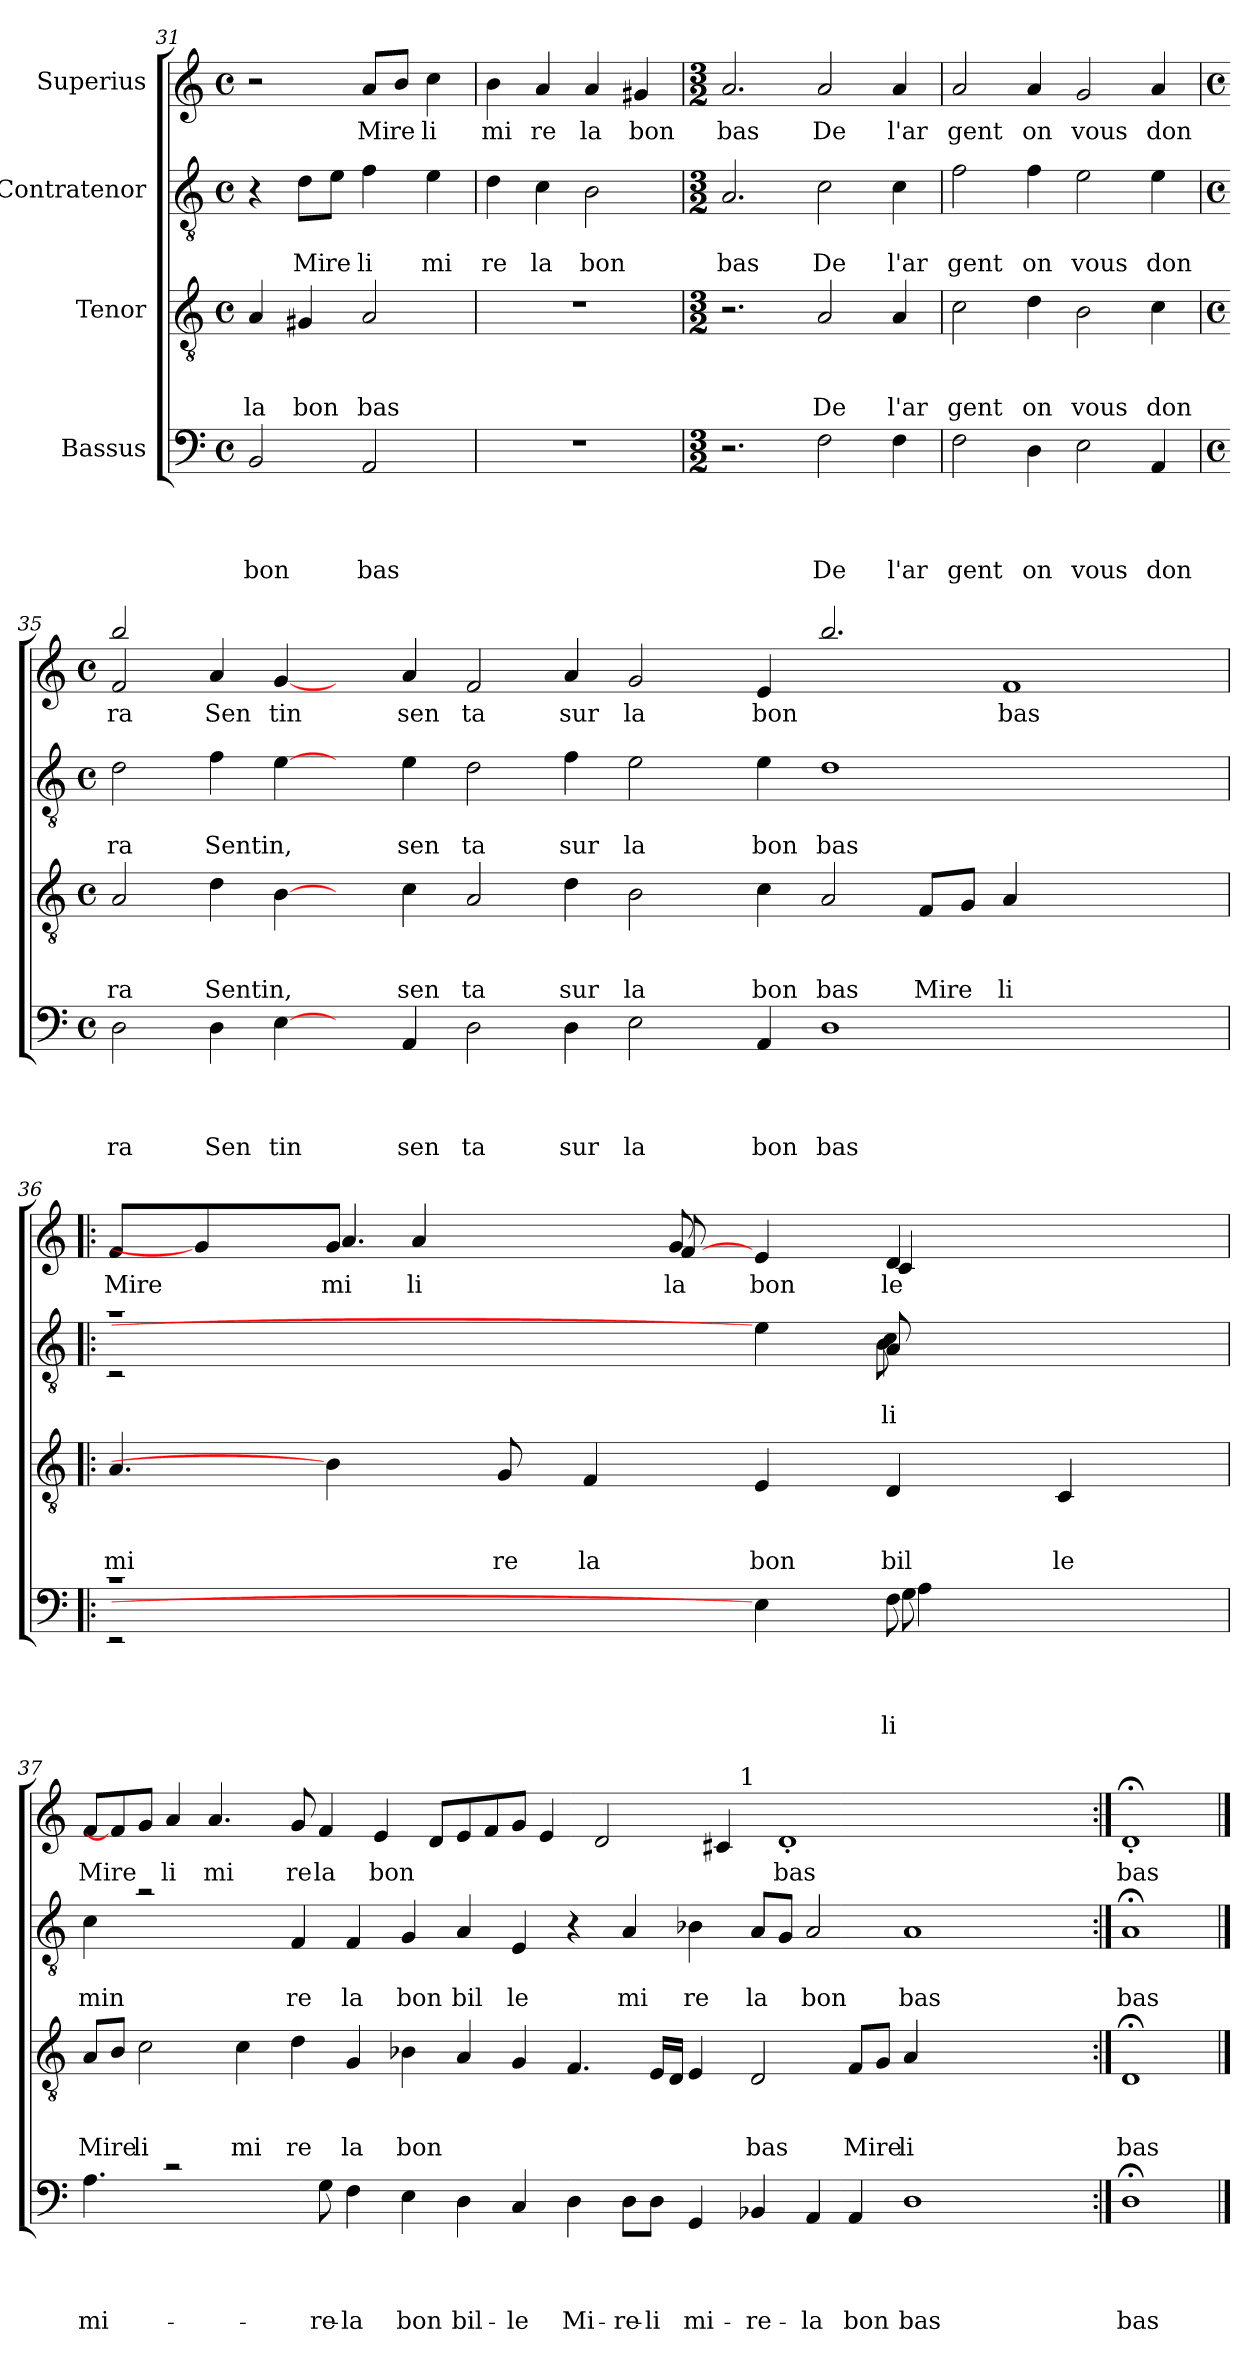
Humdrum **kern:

**kern	**text	**text	**text	**text	**kern	**text	**text	**text	**kern	**text	**text	**kern	**text
*part4	*part4	*part4	*part4	*part4	*part3	*part3	*part3	*part3	*part2	*part2	*part2	*part1	*part1
*staff4	*staff4	*staff4	*staff4	*staff4	*staff3	*staff3	*staff3	*staff3	*staff2	*staff2	*staff2	*staff1	*staff1
*I"Bassus	*	*	*	*	*I"Tenor	*	*	*	*I"Contratenor	*	*	*I"Superius	*
!!LO:LB:g=z
*clefF4	*	*	*	*	*clefGv2	*	*	*	*clefGv2	*	*	*clefG2	*
*k[]	*	*	*	*	*k[]	*	*	*	*k[]	*	*	*k[]	*
*C:	*	*	*	*	*C:	*	*	*	*C:	*	*	*C:	*
*M4/4	*	*	*	*	*M4/4	*	*	*	*M4/4	*	*	*M4/4	*
*met(c)	*	*	*	*	*met(c)	*	*	*	*met(c)	*	*	*met(c)	*
=31	=31	=31	=31	=31	=31	=31	=31	=31	=31	=31	=31	=31	=31
!	!	!	!	!LO:LY:b	!	!	!	!LO:LY:b	!	!	!	!	!
2BB/	.	.	.	bon	4A/	.	.	la	4r	.	.	2r	.
!	!	!	!	!	!	!	!	!LO:LY:b	!	!	!LO:LY:b	!	!
.	.	.	.	.	4G#/	.	.	bon	8d\L	.	Mi	.	.
!	!	!	!	!	!	!	!	!	!	!	!LO:LY:b	!	!
.	.	.	.	.	.	.	.	.	8e\J	.	re	.	.
!	!	!	!	!LO:LY:b	!	!	!	!LO:LY:b	!	!	!LO:LY:b	!	!LO:LY:b
2AA/	.	.	.	bas	2A/	.	.	bas	4f\	.	li	8a/L	Mi
!	!	!	!	!	!	!	!	!	!	!	!	!	!LO:LY:b
.	.	.	.	.	.	.	.	.	.	.	.	8b/J	re
!	!	!	!	!	!	!	!	!	!	!	!LO:LY:b	!	!LO:LY:b
.	.	.	.	.	.	.	.	.	4e\	.	mi	4cc\	li
=32	=32	=32	=32	=32	=32	=32	=32	=32	=32	=32	=32	=32	=32
!	!	!	!	!	!	!	!	!	!	!	!LO:LY:b	!	!LO:LY:b
1r	.	.	.	.	1r	.	.	.	4d\	.	re	4b\	mi
!	!	!	!	!	!	!	!	!	!	!	!LO:LY:b	!	!LO:LY:b
.	.	.	.	.	.	.	.	.	4c\	.	la	4a/	re
!	!	!	!	!	!	!	!	!	!	!	!LO:LY:b	!	!LO:LY:b
.	.	.	.	.	.	.	.	.	2B\	.	bon	4a/	la
!	!	!	!	!	!	!	!	!	!	!	!	!	!LO:LY:b
.	.	.	.	.	.	.	.	.	.	.	.	4g#/	bon
=33	=33	=33	=33	=33	=33	=33	=33	=33	=33	=33	=33	=33	=33
*M3/2	*	*	*	*	*M3/2	*	*	*	*M3/2	*	*	*M3/2	*
!	!	!	!	!	!	!	!	!	!	!	!LO:LY:b	!	!LO:LY:b
2.r	.	.	.	.	2.r	.	.	.	2.A/	.	bas	2.a/	bas
!	!	!	!	!LO:LY:b	!	!	!	!LO:LY:b	!	!	!LO:LY:b	!	!LO:LY:b
2F\	.	.	.	De	2A/	.	.	De	2c\	.	De	2a/	De
!	!	!	!	!LO:LY:b	!	!	!	!LO:LY:b	!	!	!LO:LY:b	!	!LO:LY:b
4F\	.	.	.	l'ar	4A/	.	.	l'ar	4c\	.	l'ar	4a/	l'ar
=34	=34	=34	=34	=34	=34	=34	=34	=34	=34	=34	=34	=34	=34
!	!	!	!	!LO:LY:b	!	!	!	!LO:LY:b	!	!	!LO:LY:b	!	!LO:LY:b
2F\	.	.	.	gent	2c\	.	.	gent	2f\	.	gent	2a/	gent
!	!	!	!	!LO:LY:b	!	!	!	!LO:LY:b	!	!	!LO:LY:b	!	!LO:LY:b
4D\	.	.	.	on	4d\	.	.	on	4f\	.	on	4a/	on
!	!	!	!	!LO:LY:b	!	!	!	!LO:LY:b	!	!	!LO:LY:b	!	!LO:LY:b
2E\	.	.	.	vous	2B\	.	.	vous	2e\	.	vous	2g/	vous
!	!	!	!	!LO:LY:b	!	!	!	!LO:LY:b	!	!	!LO:LY:b	!	!LO:LY:b
4AA/	.	.	.	don	4c\	.	.	don	4e\	.	don	4a/	don
!!LO:PB:g=z
=35	=35	=35	=35	=35	=35	=35	=35	=35	=35	=35	=35	=35	=35
*M4/4	*	*	*	*	*M4/4	*	*	*	*M4/4	*	*	*M4/4	*
*met(c)	*	*	*	*	*met(c)	*	*	*	*met(c)	*	*	*met(c)	*
!	!	!	!	!LO:LY:b	!	!	!	!LO:LY:b	!	!	!LO:LY:b	!	!LO:LY:b
*	*	*	*	*	*	*	*	*	*	*	*	*^	*
2D\	.	.	.	ra	2A/	.	.	ra	2d\	.	ra	2f/	2bb/	ra
!	!	!	!	!LO:LY:b	!	!	!	!LO:LY:b	!	!	!LO:LY:b	!	!	!LO:LY:b
4D\	.	.	.	Sen	4d\	.	.	Sentin,	4f\	.	Sentin,	4a/	1ryy	Sen
!	!	!	!	!LO:LY:b	!	!	!	!	!	!	!	!	!	!LO:LY:b
[4E\	.	.	.	tin	[4B\	.	.	.	[4e\	.	.	[4g/	.	tin
4ryy	.	.	.	.	4ryy	.	.	.	4ryy	.	.	4ryy	.	.
!	!	!	!	!LO:LY:b	!	!	!	!LO:LY:b	!	!	!LO:LY:b	!	!	!LO:LY:b
4AA/	.	.	.	sen	4c\	.	.	sen	4e\	.	sen	4a/	.	sen
!	!	!	!	!LO:LY:b	!	!	!	!LO:LY:b	!	!	!LO:LY:b	!	!	!LO:LY:b
2D\	.	.	.	ta	2A/	.	.	ta	2d\	.	ta	2f/	1ryy	ta
!	!	!	!	!LO:LY:b	!	!	!	!LO:LY:b	!	!	!LO:LY:b	!	!	!LO:LY:b
4D\	.	.	.	sur	4d\	.	.	sur	4f\	.	sur	4a/	.	sur
!	!	!	!	!LO:LY:b	!	!	!	!LO:LY:b	!	!	!LO:LY:b	!	!	!LO:LY:b
2E\	.	.	.	la	2B\	.	.	la	2e\	.	la	2g/	.	la
.	.	.	.	.	.	.	.	.	.	.	.	.	1ryy	.
!	!	!	!	!LO:LY:b	!	!	!	!LO:LY:b	!	!	!LO:LY:b	!	!	!LO:LY:b
4AA/	.	.	.	bon	4c\	.	.	bon	4e\	.	bon	4e/	.	bon
!	!	!	!	!LO:LY:b	!	!	!	!LO:LY:b	!	!	!LO:LY:b	!	!	!
1D	.	.	.	bas	2A/	.	.	bas	1d	.	bas	2.bb/	.	.
!	!	!	!	!	!	!	!	!LO:LY:b	!	!	!	!	!	!
.	.	.	.	.	8F/L	.	.	Mire	.	.	.	.	1ryy	.
.	.	.	.	.	8G/J	.	.	.	.	.	.	.	.	.
!	!	!	!	!	!	!	!	!LO:LY:b	!	!	!	!	!	!LO:LY:b
.	.	.	.	.	4A/	.	.	li	.	.	.	1f	.	bas
2.ryy	.	.	.	.	2.ryy	.	.	.	2.ryy	.	.	.	.	.
.	.	.	.	.	.	.	.	.	.	.	.	.	4ryy	.
=36!|:	=36!|:	=36!|:	=36!|:	=36!|:	=36!|:	=36!|:	=36!|:	=36!|:	=36!|:	=36!|:	=36!|:	=36!|:	=36!|:	=36!|:
*^	*	*	*	*	*	*	*	*	*	*	*	*	*	*
*	*^	*	*	*	*	*	*	*	*	*	*	*	*	*	*
*	*	*^	*	*	*	*	*	*	*	*	*	*	*	*	*	*
!	!	!	!	!	!	!	!	!	!	!	!LO:LY:b	!	!	!	!	!	!LO:LY:b
*	*	*	*	*	*	*	*	*	*	*	*	*^	*	*	*^	*	*
*	*	*	*	*	*	*	*	*	*	*	*	*	*^	*	*	*	*	*^	*
*	*	*	*	*	*	*	*	*	*	*	*	*	*	*^	*	*	*	*	*	*	*
1rc	2rEE	1ryy	1ryy	.	.	.	.	4.A/	.	.	mi	1ra	2rC	1ryy	1ryy	.	.	8f/L	4.ryy	2..ryy	1ryy	Mire
.	.	.	.	.	.	.	.	.	.	.	.	.	.	.	.	.	.	4g/]	.	.	.	.
!	!	!	!	!	!	!	!	!	!	!	!	!	!	!	!	!	!	!	!	!	!	!LO:LY:b
.	.	.	.	.	.	.	.	4B\]	.	.	.	.	.	.	.	.	.	8g/J	4.a/	.	.	mi
!	!	!	!	!	!	!	!	!	!	!	!	!	!	!	!	!	!	!	!	!	!	!LO:LY:b
.	2ryy	.	.	.	.	.	.	.	.	.	.	.	2ryy	.	.	.	.	4a/	.	.	.	li
!	!	!	!	!	!	!	!	!	!	!	!LO:LY:b	!	!	!	!	!	!	!	!	!	!	!
.	.	.	.	.	.	.	.	8G/	.	.	re	.	.	.	.	.	.	.	.	.	.	.
!	!	!	!	!	!	!	!	!	!	!	!LO:LY:b	!	!	!	!	!	!	!	!	!	!	!
.	.	.	.	.	.	.	.	4F/	.	.	la	.	.	.	.	.	.	4ryy	8ryy	.	.	.
!	!	!	!	!	!	!	!	!	!	!	!	!	!	!	!	!	!	!	!	!	!	!LO:LY:b
!	!	!	!	!	!	!	!	!	!	!	!	!	!	!	!	!	!	!	!	!	!	!LO:LY:b
.	.	.	.	.	.	.	.	.	.	.	.	.	.	.	.	.	.	.	8g/	[8f/	.	la
!	!	!	!	!	!	!	!	!	!	!	!LO:LY:b	!	!	!	!	!	!	!	!	!	!	!LO:LY:b
4E\]	4ryy	4ryy	4ryy	.	.	.	.	4E/	.	.	bon	4e\]	4ryy	4ryy	4ryy	.	.	2.ryy	4e/	4ryy	4ryy	bon
!	!	!	!	!	!	!	!LO:LY:b	!	!	!	!	!	!	!	!	!	!	!	!	!	!	!
!	!	!	!	!	!	!	!LO:LY:b	!	!	!	!LO:LY:b	!	!	!	!	!	!LO:LY:b	!	!	!	!	!
!	!	!	!	!	!	!	!	!	!	!	!	!	!	!	!	!	!LO:LY:b	!	!	!	!	!LO:LY:b
!	!	!	!	!	!	!	!	!	!	!	!	!	!	!	!	!	!	!	!	!	!	!LO:LY:b
4ryy	8F\	8G\	4A\	.	.	.	li	4D/	.	.	bil	4ryy	8A/	8B\	4c\	.	li	.	4d/	2ryy	4c/	le
.	4ryy	4ryy	.	.	.	.	.	.	.	.	.	.	4ryy	4ryy	.	.	.	.	.	.	.	.
!	!	!	!	!	!	!	!	!	!	!	!LO:LY:b	!	!	!	!	!	!	!	!	!	!	!
4ryy	.	.	4ryy	.	.	.	.	4C/	.	.	le	4ryy	.	.	4ryy	.	.	.	4ryy	.	4ryy	.
.	8ryy	8ryy	.	.	.	.	.	.	.	.	.	.	8ryy	8ryy	.	.	.	.	.	.	.	.
*	*	*	*	*	*	*	*	*	*	*	*	*	*	*v	*v	*	*	*	*	*	*	*
*	*	*v	*v	*	*	*	*	*	*	*	*	*	*	*	*	*	*v	*v	*v	*v	*
!!LO:LB:g=z
=37	=37	=37	=37	=37	=37	=37	=37	=37	=37	=37	=37	=37	=37	=37	=37	=37	=37
!	!	!	!	!	!	!LO:LY:b	!	!	!	!LO:LY:b	!	!	!	!	!LO:LY:b	!	!LO:LY:b
*v	*v	*v	*	*	*	*	*	*	*	*	*v	*v	*v	*	*	*^	*
4.A\	.	.	.	mi-	8A/L	.	.	Mire	4c\	.	min	8f/L	1ryy	Mire
.	.	.	.	.	8B/J	.	.	.	.	.	.	8f/]	.	.
!	!	!	!	!	!	!	!	!LO:LY:b	!	!	!	!	!	!
.	.	.	.	.	2c\	.	.	li	2ra	.	.	8g/J	.	.
!	!	!	!	!	!	!	!	!	!	!	!	!	!	!LO:LY:b
2rc	.	.	.	.	.	.	.	.	.	.	.	4a/	.	li
!	!	!	!	!	!	!	!	!	!	!	!	!	!	!LO:LY:b
.	.	.	.	.	.	.	.	.	.	.	.	4.a/	.	mi
!	!	!	!	!	!	!	!	!LO:LY:b	!	!	!	!	!	!
.	.	.	.	.	4c\	.	.	mi	4ryy	.	.	.	.	.
4ryy	.	.	.	.	.	.	.	.	.	.	.	.	.	.
!	!	!	!	!	!	!	!	!LO:LY:b	!	!	!LO:LY:b	!	!	!LO:LY:b
.	.	.	.	.	4d\	.	.	re	4F/	.	re	8g/	1ryy	re
!	!	!	!	!LO:LY:b	!	!	!	!	!	!	!	!	!	!LO:LY:b
8G\	.	.	.	-re-	.	.	.	.	.	.	.	4f/	.	la
!	!	!	!	!LO:LY:b	!	!	!	!LO:LY:b	!	!	!LO:LY:b	!	!	!
4F\	.	.	.	-la	4G/	.	.	la	4F/	.	la	.	.	.
!	!	!	!	!	!	!	!	!	!	!	!	!	!	!LO:LY:b
.	.	.	.	.	.	.	.	.	.	.	.	4e/	.	bon
!	!	!	!	!LO:LY:b	!	!	!	!LO:LY:b	!	!	!LO:LY:b	!	!	!
4E\	.	.	.	bon	4B-\	.	.	bon	4G/	.	bon	.	.	.
.	.	.	.	.	.	.	.	.	.	.	.	8d/L	.	.
!	!	!	!	!LO:LY:b	!	!	!	!	!	!	!LO:LY:b	!	!	!
4D\	.	.	.	bil-	4A/	.	.	.	4A/	.	bil	8e/	.	.
.	.	.	.	.	.	.	.	.	.	.	.	8f/	.	.
!	!	!	!	!LO:LY:b	!	!	!	!	!	!	!LO:LY:b	!	!	!
4C/	.	.	.	-le	4G/	.	.	.	4E/	.	le	8g/J	2ryy	.
.	.	.	.	.	.	.	.	.	.	.	.	4e/	.	.
!	!	!	!	!LO:LY:b	!	!	!	!	!	!	!	!	!	!
4D\	.	.	.	Mi-	4.F/	.	.	.	4r	.	.	.	.	.
.	.	.	.	.	.	.	.	.	.	.	.	2d/	.	.
!	!	!	!	!LO:LY:b	!	!	!	!	!	!	!LO:LY:b	!	!	!
8D\L	.	.	.	-re-	.	.	.	.	4A/	.	mi	.	4...ryy	.
!	!	!	!	!LO:LY:b	!	!	!	!	!	!	!	!	!	!
8D\J	.	.	.	-li	16E/LL	.	.	.	.	.	.	.	.	.
.	.	.	.	.	16D/JJ	.	.	.	.	.	.	.	.	.
!	!	!	!	!LO:LY:b	!	!	!	!	!	!	!LO:LY:b	!	!	!
4GG/	.	.	.	mi-	4E/	.	.	.	4B-\	.	re	.	.	.
.	.	.	.	.	.	.	.	.	.	.	.	4c#/	.	.
!	!	!	!	!	!	!	!	!	!	!	!	!	!LO:TX:a:t=1	!
.	.	.	.	.	.	.	.	.	.	.	.	.	1ryy	.
!	!	!	!	!LO:LY:b	!	!	!	!LO:LY:b	!	!	!LO:LY:b	!	!	!
4BB-/	.	.	.	-re-	2D/	.	.	bas	8A/L	.	la	.	.	.
!	!	!	!	!	!	!	!	!	!	!	!	!	!	!LO:LY:b
.	.	.	.	.	.	.	.	.	8G/J	.	.	1d'<	.	bas
!	!	!	!	!LO:LY:b	!	!	!	!	!	!	!LO:LY:b	!	!	!
4AA/	.	.	.	-la	.	.	.	.	2A/	.	bon	.	.	.
!	!	!	!	!LO:LY:b	!	!	!	!LO:LY:b	!	!	!	!	!	!
4AA/	.	.	.	bon	8F/L	.	.	Mire	.	.	.	.	.	.
.	.	.	.	.	8G/J	.	.	.	.	.	.	.	.	.
!	!	!	!	!LO:LY:b	!	!	!	!LO:LY:b	!	!	!LO:LY:b	!	!	!
1D	.	.	.	bas	4A/	.	.	li	1A	.	bas	.	.	.
.	.	.	.	.	.	.	.	.	.	.	.	.	2ryy	.
.	.	.	.	.	2.ryy	.	.	.	.	.	.	.	.	.
.	.	.	.	.	.	.	.	.	.	.	.	2ryy	.	.
.	.	.	.	.	.	.	.	.	.	.	.	.	4ryy	.
.	.	.	.	.	.	.	.	.	.	.	.	8ryy	.	.
.	.	.	.	.	.	.	.	.	.	.	.	.	32ryy	.
=38:|!	=38:|!	=38:|!	=38:|!	=38:|!	=38:|!	=38:|!	=38:|!	=38:|!	=38:|!	=38:|!	=38:|!	=38:|!	=38:|!	=38:|!
!	!	!	!	!LO:LY:b	!	!	!	!LO:LY:b	!	!	!LO:LY:b	!	!	!LO:LY:b
*	*	*	*	*	*	*	*	*	*	*	*	*v	*v	*
1D;<	.	.	.	bas	1D;	.	.	bas	1A;	.	bas	1d;'<	bas
==	==	==	==	==	==	==	==	==	==	==	==	==	==
*-	*-	*-	*-	*-	*-	*-	*-	*-	*-	*-	*-	*-	*-
